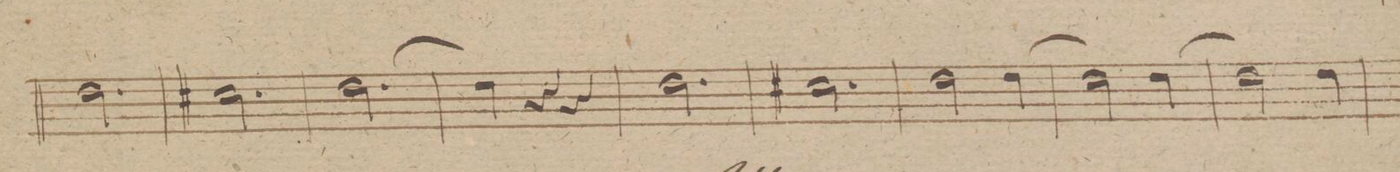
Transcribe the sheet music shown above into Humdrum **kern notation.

**kern	**dynam
*I"Trombone Alto.	*
*clefC3	*
*k[f#]	*
*met(c|)	*
*M3/4	*
2.e\	.
=245	=245
2.d#X\	.
=246	=246
[2.e\	.
=247	=247
4e\]	.
4r	.
4r	.
=248	=248
2.e\	.
=249	=249
2.d#X\	.
=250	=250
2e\	.
[4e\	.
=251	=251
2e\]	.
[4e\	.
=252	=252
2e\]	.
[4e\	.
=253	=253
*-	*-
